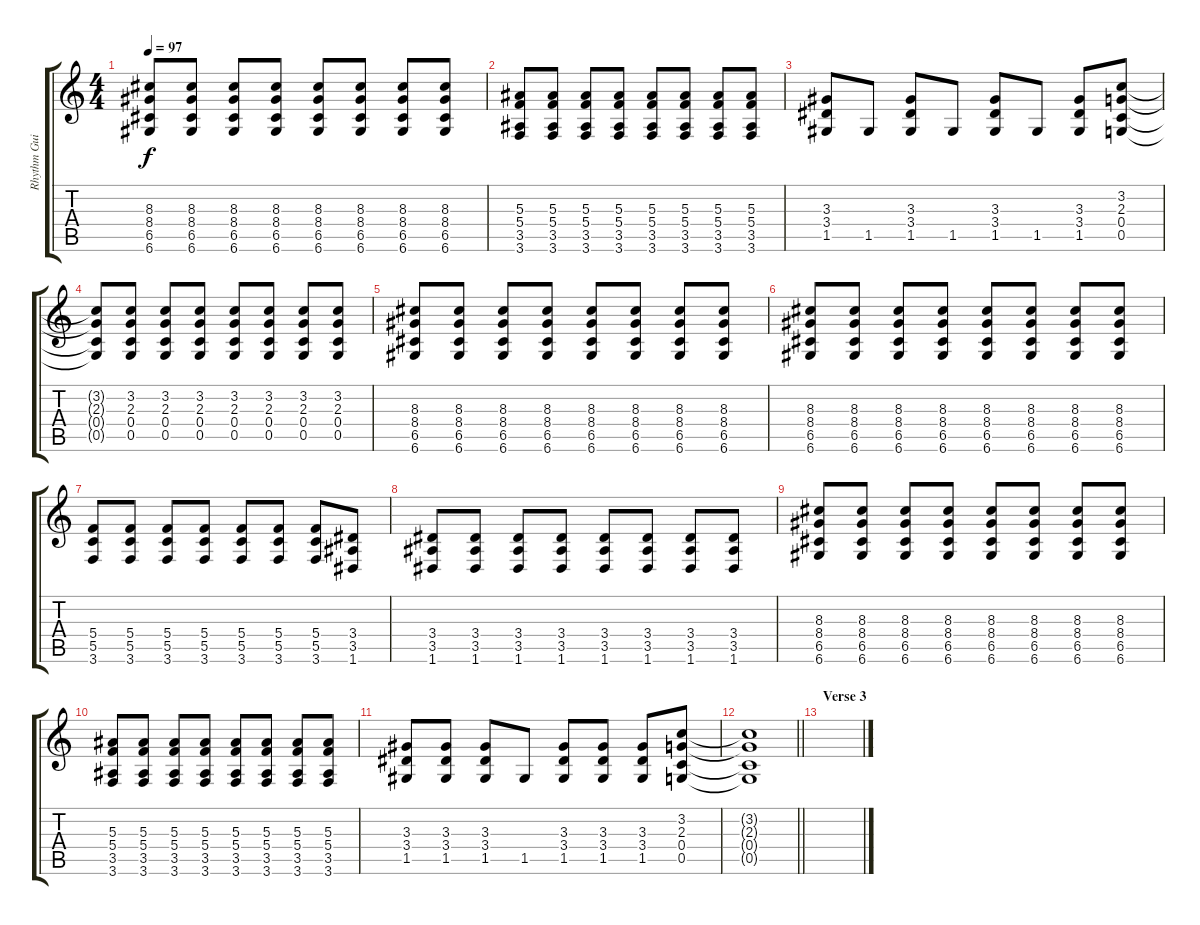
\track ("Rhythm Guitar R" "Rhythm Gui") {instrument distortionguitar}
\staff {score tabs}
\tuning (D4 A3 F3 C3 G2 D2) {hide}
\ts (4 4)
\tempo 97
\clef g2
\ks c
(8.3 8.4 6.5 6.6).8{dy f} (8.3 8.4 6.5 6.6).8 (8.3 8.4 6.5 6.6).8 (8.3 8.4 6.5 6.6).8 (8.3 8.4 6.5 6.6).8 (8.3 8.4 6.5 6.6).8 (8.3 8.4 6.5 6.6).8 (8.3 8.4 6.5 6.6).8 |
(5.3 5.4 3.5 3.6).8 (5.3 5.4 3.5 3.6).8 (5.3 5.4 3.5 3.6).8 (5.3 5.4 3.5 3.6).8 (5.3 5.4 3.5 3.6).8 (5.3 5.4 3.5 3.6).8 (5.3 5.4 3.5 3.6).8 (5.3 5.4 3.5 3.6).8 |
(3.3 3.4 1.5).8 1.5.8 (3.3 3.4 1.5).8 1.5.8 (3.3 3.4 1.5).8 1.5.8 (3.3 3.4 1.5).8 (3.2 2.3 0.4 0.5).8 |
(3.2{t} 2.3{t} 0.4{t} 0.5{t}).8 (3.2 2.3 0.4 0.5).8 (3.2 2.3 0.4 0.5).8 (3.2 2.3 0.4 0.5).8 (3.2 2.3 0.4 0.5).8 (3.2 2.3 0.4 0.5).8 (3.2 2.3 0.4 0.5).8 (3.2 2.3 0.4 0.5).8 |
(8.3 8.4 6.5 6.6).8 (8.3 8.4 6.5 6.6).8 (8.3 8.4 6.5 6.6).8 (8.3 8.4 6.5 6.6).8 (8.3 8.4 6.5 6.6).8 (8.3 8.4 6.5 6.6).8 (8.3 8.4 6.5 6.6).8 (8.3 8.4 6.5 6.6).8 |
(8.3 8.4 6.5 6.6).8 (8.3 8.4 6.5 6.6).8 (8.3 8.4 6.5 6.6).8 (8.3 8.4 6.5 6.6).8 (8.3 8.4 6.5 6.6).8 (8.3 8.4 6.5 6.6).8 (8.3 8.4 6.5 6.6).8 (8.3 8.4 6.5 6.6).8 |
(5.4 5.5 3.6).8 (5.4 5.5 3.6).8 (5.4 5.5 3.6).8 (5.4 5.5 3.6).8 (5.4 5.5 3.6).8 (5.4 5.5 3.6).8 (5.4 5.5 3.6).8 (3.4 3.5 1.6).8 |
(3.4 3.5 1.6).8 (3.4 3.5 1.6).8 (3.4 3.5 1.6).8 (3.4 3.5 1.6).8 (3.4 3.5 1.6).8 (3.4 3.5 1.6).8 (3.4 3.5 1.6).8 (3.4 3.5 1.6).8 |
(8.3 8.4 6.5 6.6).8 (8.3 8.4 6.5 6.6).8 (8.3 8.4 6.5 6.6).8 (8.3 8.4 6.5 6.6).8 (8.3 8.4 6.5 6.6).8 (8.3 8.4 6.5 6.6).8 (8.3 8.4 6.5 6.6).8 (8.3 8.4 6.5 6.6).8 |
(5.3 5.4 3.5 3.6).8 (5.3 5.4 3.5 3.6).8 (5.3 5.4 3.5 3.6).8 (5.3 5.4 3.5 3.6).8 (5.3 5.4 3.5 3.6).8 (5.3 5.4 3.5 3.6).8 (5.3 5.4 3.5 3.6).8 (5.3 5.4 3.5 3.6).8 |
(3.3 3.4 1.5).8 (3.3 3.4 1.5).8 (3.3 3.4 1.5).8 1.5.8 (3.3 3.4 1.5).8 (3.3 3.4 1.5).8 (3.3 3.4 1.5).8 (3.2 2.3 0.4 0.5).8 |
\barLineRight lightlight
(3.2{t} 2.3{t} 0.4{t} 0.5{t}).1 |
\section ("" "Verse 3")
